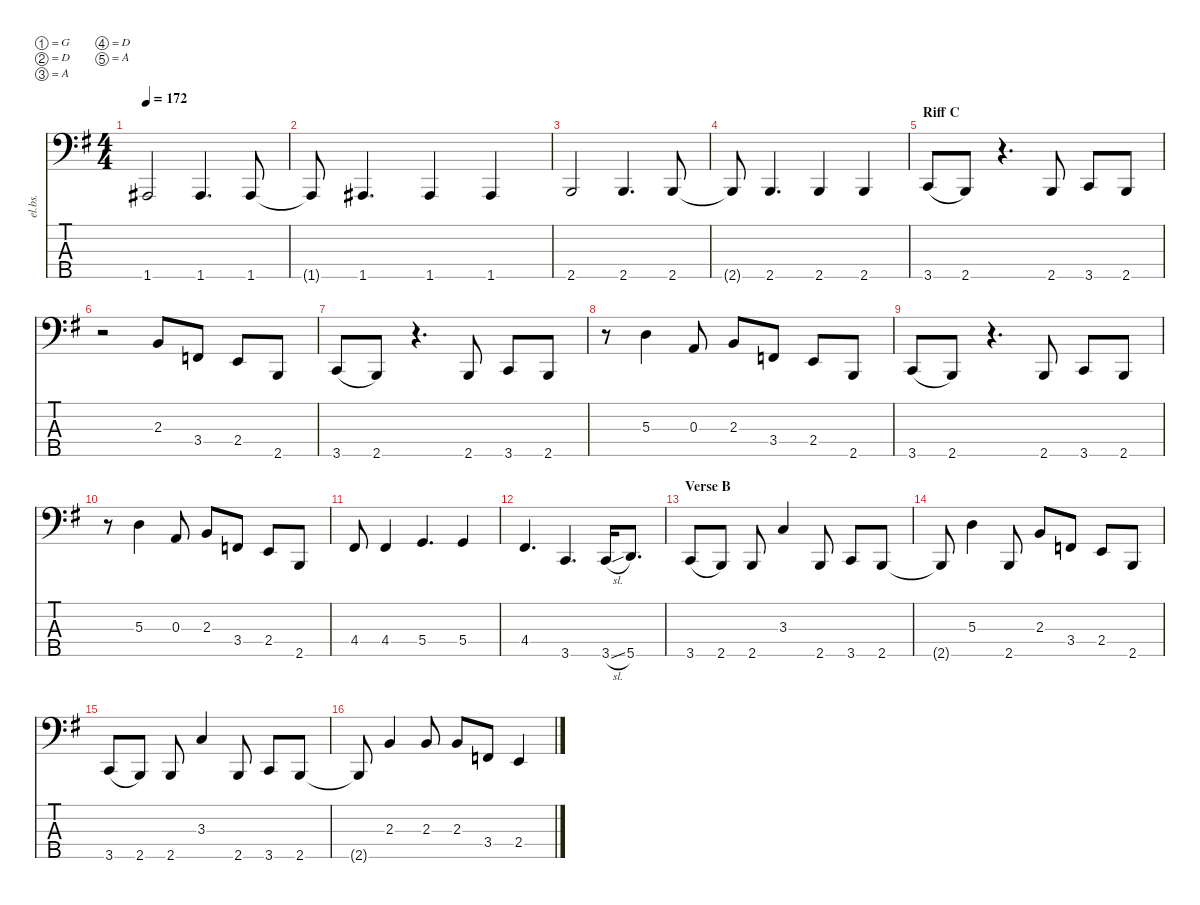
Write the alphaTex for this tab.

\defaultSystemsLayout 4
\hideDynamics
\bracketExtendMode nobrackets
\otherSystemsTrackNameOrientation horizontal
\track ("Toshiya" "el.bs.") {instrument electricbassfinger}
\staff {score tabs}
\tuning (G2 D2 A1 D1 A0)
\ts (4 4)
\tempo 172
\clef f4
\ks eminor
1.5{acc #}.2{dy mf} 1.5{acc #}.4{d} 1.5{acc #}.8 |
1.5{t acc #}.8 1.5{acc #}.4{d} 1.5{acc #}.4 1.5{acc #}.4 |
2.5{acc forcenatural}.2 2.5{acc forcenatural}.4{d} 2.5{acc forcenatural}.8 |
2.5{t acc forcenatural}.8 2.5{acc forcenatural}.4{d} 2.5{acc forcenatural}.4 2.5{acc forcenatural}.4 |
\section ("" "Riff C")
3.5{acc forcenatural}.8{legatoorigin} 2.5{acc forcenatural}.8 r.4{d} 2.5{acc forcenatural}.8 3.5{acc forcenatural}.8 2.5{acc forcenatural}.8 |
r.2 2.3{acc forcenatural}.8 3.4{acc forcenatural}.8 2.4{acc forcenatural}.8 2.5{acc forcenatural}.8 |
3.5{acc forcenatural}.8{legatoorigin} 2.5{acc forcenatural}.8 r.4{d} 2.5{acc forcenatural}.8 3.5{acc forcenatural}.8 2.5{acc forcenatural}.8 |
r.8 5.3{acc forcenatural}.4 0.3{acc forcenatural}.8 2.3{acc forcenatural}.8 3.4{acc forcenatural}.8 2.4{acc forcenatural}.8 2.5{acc forcenatural}.8 |
3.5{acc forcenatural}.8{legatoorigin} 2.5{acc forcenatural}.8 r.4{d} 2.5{acc forcenatural}.8 3.5{acc forcenatural}.8 2.5{acc forcenatural}.8 |
r.8 5.3{acc forcenatural}.4 0.3{acc forcenatural}.8 2.3{acc forcenatural}.8 3.4{acc forcenatural}.8 2.4{acc forcenatural}.8 2.5{acc forcenatural}.8 |
4.4{acc #}.8 4.4{acc #}.4 5.4{acc forcenatural}.4{d} 5.4{acc forcenatural}.4 |
4.4{acc #}.4{d} 3.5{acc forcenatural}.4{d} 3.5{sl acc forcenatural}.16 5.5{acc forcenatural}.8{d} |
\section ("" "Verse B")
3.5{acc forcenatural}.8{legatoorigin} 2.5{acc forcenatural}.8 2.5{acc forcenatural}.8 3.3{acc forcenatural}.4 2.5{acc forcenatural}.8 3.5{acc forcenatural}.8 2.5{acc forcenatural}.8 |
2.5{t acc forcenatural}.8 5.3{acc forcenatural}.4 2.5{acc forcenatural}.8 2.3{acc forcenatural}.8 3.4{acc forcenatural}.8 2.4{acc forcenatural}.8 2.5{acc forcenatural}.8 |
3.5{acc forcenatural}.8{legatoorigin} 2.5{acc forcenatural}.8 2.5{acc forcenatural}.8 3.3{acc forcenatural}.4 2.5{acc forcenatural}.8 3.5{acc forcenatural}.8 2.5{acc forcenatural}.8 |
2.5{t acc forcenatural}.8 2.3{acc forcenatural}.4 2.3{acc forcenatural}.8 2.3{acc forcenatural}.8 3.4{acc forcenatural}.8 2.4{acc forcenatural}.4
